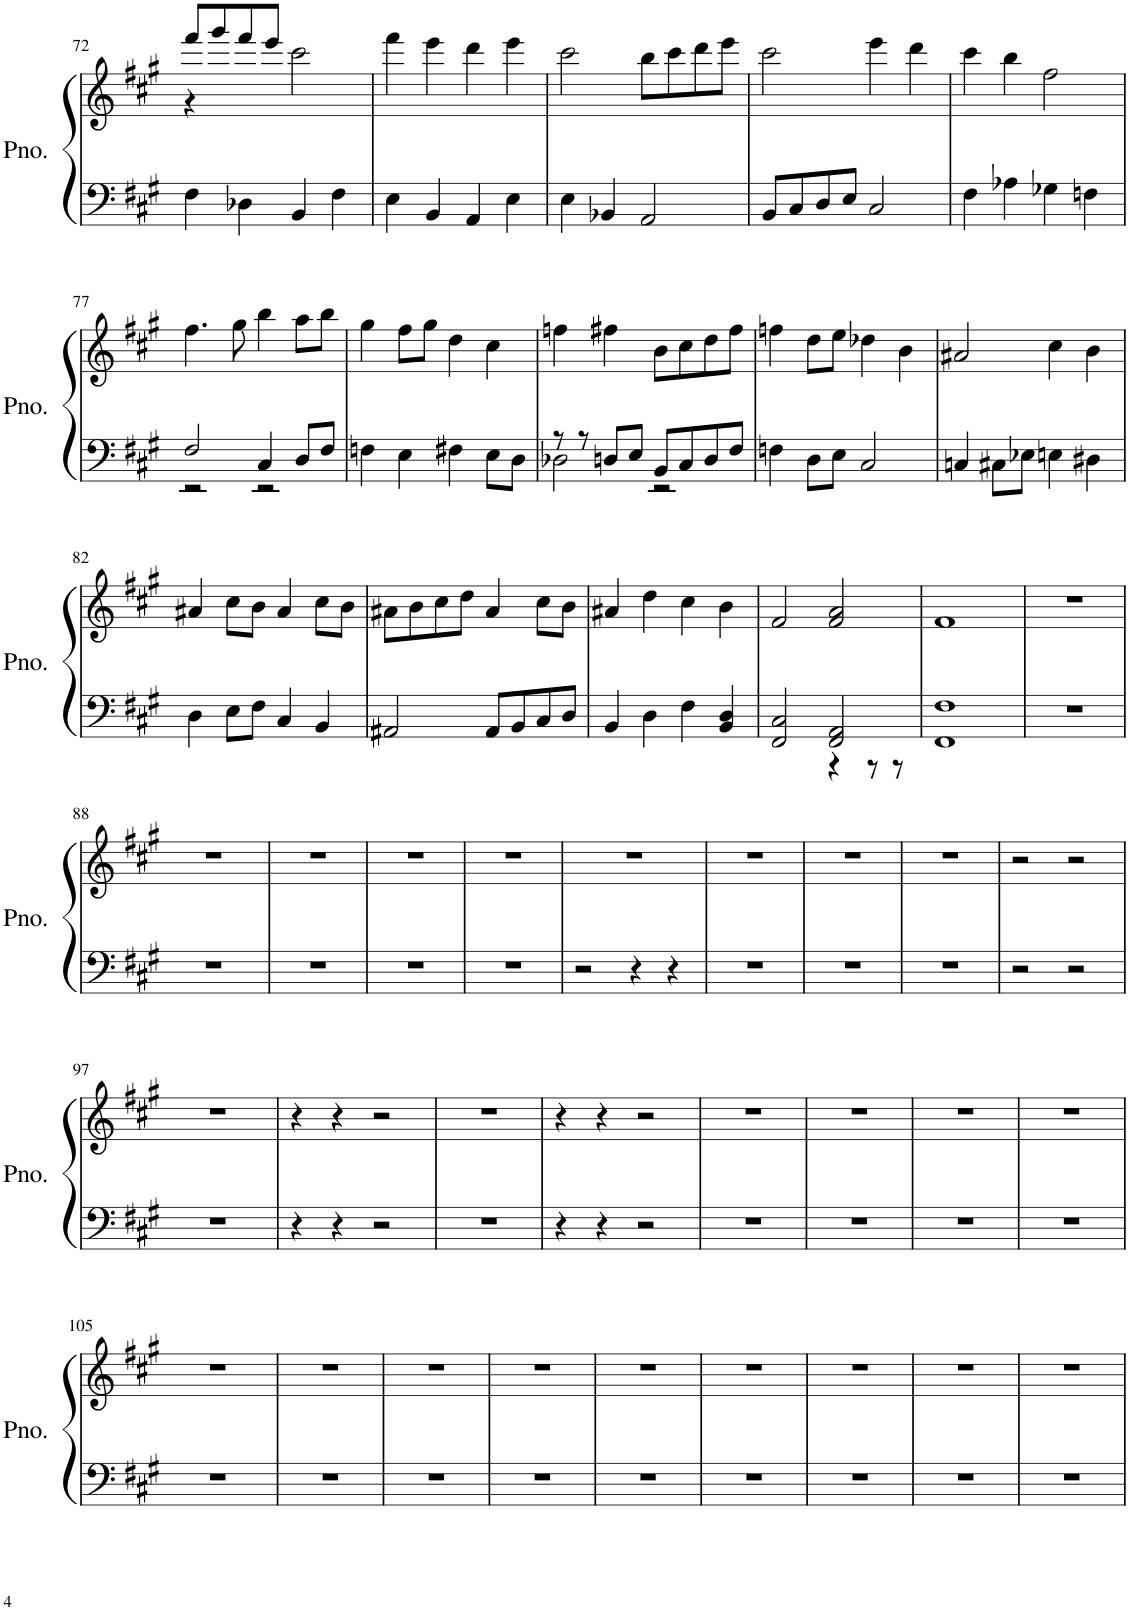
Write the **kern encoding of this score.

**kern	**kern
*part1	*part1
*staff2	*staff1
*I"Piano	*
*I'Pno.	*
!!LO:PB:g=z
*clefF4	*clefG2
*k[f#c#g#]	*k[f#c#g#]
*M4/4	*M4/4
=72	=72
*	*^
4F#\	8fff#/L	4r
.	8ggg#/	.
4D-X\	8fff#/	2.ryy
.	8eee/J	.
4BB/	2ccc#\	.
4F#\	.	.
*	*v	*v
=73	=73
4E\	4fff#\
4BB/	4eee\
4AA/	4ddd\
4E\	4eee\
=74	=74
4E\	2ccc#\
4BB-X/	.
2AA/	8bb\L
.	8ccc#\
.	8ddd\
.	8eee\J
=75	=75
8BB/L	2ccc#\
8C#/	.
8D/	.
8E/J	.
2C#/	4eee\
.	4ddd\
=76	=76
4F#\	4ccc#\
4A-X\	4bb\
4G-X\	2ff#\
4Fn\	.
!!LO:LB:g=z
=77	=77
*^	*
2F#/	2r	4.ff#\
.	.	8gg#\
4C#/	2r	4bb\
8D/L	.	8aa\L
8F#/J	.	8bb\J
*v	*v	*
=78	=78
4Fn\	4gg#\
4E\	8ff#\L
.	8gg#\J
4F#X\	4dd\
8E\L	4cc#\
8D\J	.
=79	=79
*^	*
8r	2D-X\	4ffn\
8r	.	.
8Dn/L	.	4ff#X\
8E/J	.	.
8BB/L	2r	8b\L
8C#/	.	8cc#\
8D/	.	8dd\
8F#/J	.	8ff#\J
*v	*v	*
=80	=80
4Fn\	4ffn\
8D\L	8dd\L
8E\J	8ee\J
2C#/	4dd-X\
.	4b\
=81	=81
4Cn/	2a#X/
8C#X\L	.
8E-X\J	.
4En\	4cc#\
4D#X\	4b\
!!LO:LB:g=z
=82	=82
4D\	4a#X/
8E\L	8cc#\L
8F#\J	8b\J
4C#/	4a#/
4BB/	8cc#\L
.	8b\J
=83	=83
2AA#X/	8a#X\L
.	8b\
.	8cc#\
.	8dd\J
8AA#/L	4a#/
8BB/	.
8C#/	8cc#\L
8D/J	8b\J
=84	=84
4BB/	4a#X/
4D\	4dd\
4F#\	4cc#\
4BB/ 4D/	4b\
=85	=85
*^	*
2FF#/ 2C#/	2ryy	2f#/
2FF#/ 2AA/	4r	2f#/ 2a/
.	8r	.
.	8r	.
*v	*v	*
=86	=86
1FF# 1F#	1f#
=87	=87
1r	1r
!!LO:LB:g=z
=88	=88
1r	1r
=89	=89
1r	1r
=90	=90
1r	1r
=91	=91
1r	1r
=92	=92
2r	1r
4r	.
4r	.
=93	=93
1r	1r
=94	=94
1r	1r
=95	=95
1r	1r
=96	=96
2r	2r
2r	2r
!!LO:LB:g=z
=97	=97
1r	1r
=98	=98
4r	4r
4r	4r
2r	2r
=99	=99
1r	1r
=100	=100
4r	4r
4r	4r
2r	2r
=101	=101
1r	1r
=102	=102
1r	1r
=103	=103
1r	1r
=104	=104
1r	1r
!!LO:LB:g=z
=105	=105
1r	1r
=106	=106
1r	1r
=107	=107
1r	1r
=108	=108
1r	1r
=109	=109
1r	1r
=110	=110
1r	1r
=111	=111
1r	1r
=112	=112
1r	1r
=113	=113
1r	1r
=	=
*-	*-
